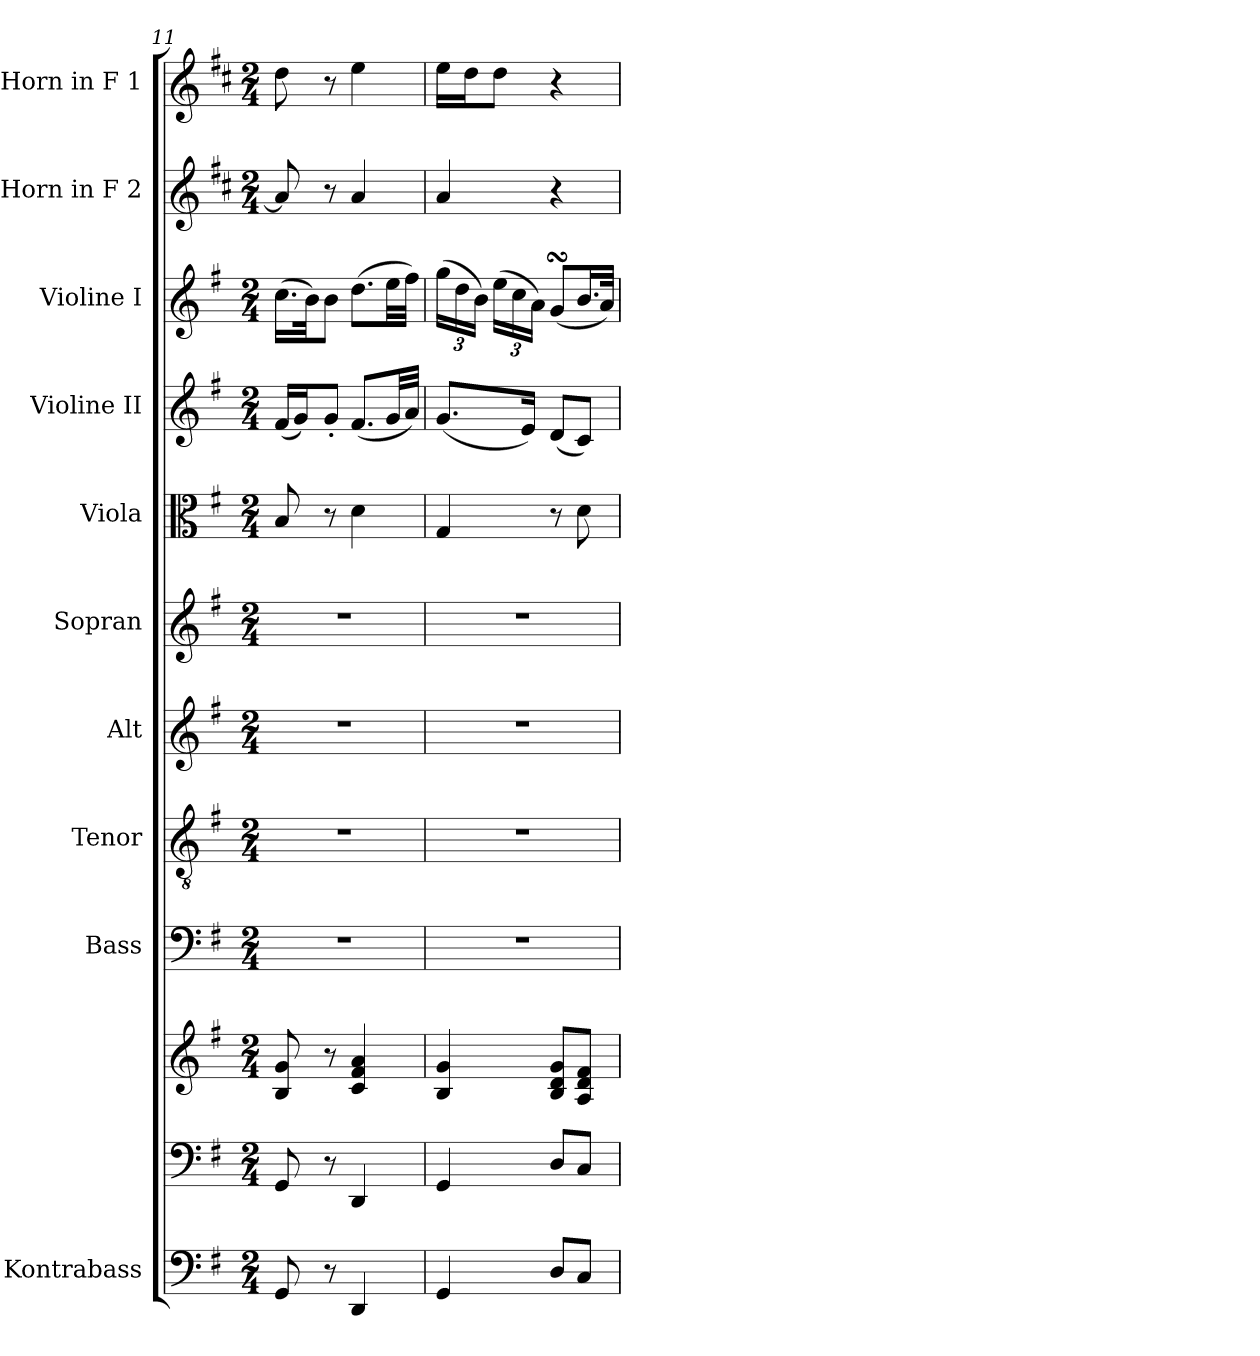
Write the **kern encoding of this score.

**kern	**kern	**kern	**kern	**kern	**kern	**kern	**kern	**kern	**kern	**kern	**kern
*part11	*part10	*part10	*part9	*part8	*part7	*part6	*part5	*part4	*part3	*part2	*part1
*staff12	*staff11	*staff10	*staff9	*staff8	*staff7	*staff6	*staff5	*staff4	*staff3	*staff2	*staff1
*I"Kontrabass	*	*	*I"Bass	*I"Tenor	*I"Alt	*I"Sopran	*I"Viola	*I"Violine II	*I"Violine I	*I"Horn in F 2	*I"Horn in F 1
*I'Kb.	*	*	*I'B.	*I'T.	*I'A.	*I'S.	*I'Vla.	*I'Vl. II	*I'Vl. I	*	*
*clefF4	*clefF4	*clefG2	*clefF4	*clefGv2	*clefG2	*clefG2	*clefC3	*clefG2	*clefG2	*clefG2	*clefG2
*ITrd7c12	*	*	*	*	*	*	*	*	*	*ITrd4c7	*ITrd4c7
*k[f#]	*k[f#]	*k[f#]	*k[f#]	*k[f#]	*k[f#]	*k[f#]	*k[f#]	*k[f#]	*k[f#]	*k[f#]	*k[f#]
*G:	*G:	*G:	*G:	*G:	*G:	*G:	*G:	*G:	*G:	*G:	*G:
*M2/4	*M2/4	*M2/4	*M2/4	*M2/4	*M2/4	*M2/4	*M2/4	*M2/4	*M2/4	*M2/4	*M2/4
=11	=11	=11	=11	=11	=11	=11	=11	=11	=11	=11	=11
8GGG/	8GG/	8B/ 8g/	2r	2r	2r	2r	8B/	(<16f#/LL	(>16.cc\LL	8d/]	8g\
.	.	.	.	.	.	.	.	16g/J)	.	.	.
.	.	.	.	.	.	.	.	.	32b\Jk)	.	.
8r	8r	8r	.	.	.	.	8r	8g'</J	8b\J	8r	8r
4DDD/	4DD/	4c/ 4f#/ 4a/	.	.	.	.	4d\	(<8.f#/L	(>8.dd\L	4d/	4a\
.	.	.	.	.	.	.	.	32g/LL	32ee\LL	.	.
.	.	.	.	.	.	.	.	32a/JJJ)	32ff#\JJJ)	.	.
=12	=12	=12	=12	=12	=12	=12	=12	=12	=12	=12	=12
4GGG/	4GG/	4B/ 4g/	2r	2r	2r	2r	4G/	(<8.g/L	(>24gg\LL	4d/	16a\LL
.	.	.	.	.	.	.	.	.	24dd\	.	.
.	.	.	.	.	.	.	.	.	.	.	16g\J
.	.	.	.	.	.	.	.	.	24b\JJ)	.	.
.	.	.	.	.	.	.	.	.	(>24ee\LL	.	8g\J
.	.	.	.	.	.	.	.	.	24cc\	.	.
.	.	.	.	.	.	.	.	16e/Jk)	.	.	.
.	.	.	.	.	.	.	.	.	24a\JJ)	.	.
8DD/L	8D/L	8B/ 8d/ 8g/L	.	.	.	.	8r	(<8d/L	(<8gsSSs/L	4r	4r
8CC/J	8C/J	8A/ 8d/ 8f#/J	.	.	.	.	8d\	8c/J)	16.b/L	.	.
.	.	.	.	.	.	.	.	.	32a/JJk)	.	.
=	=	=	=	=	=	=	=	=	=	=	=
*-	*-	*-	*-	*-	*-	*-	*-	*-	*-	*-	*-
